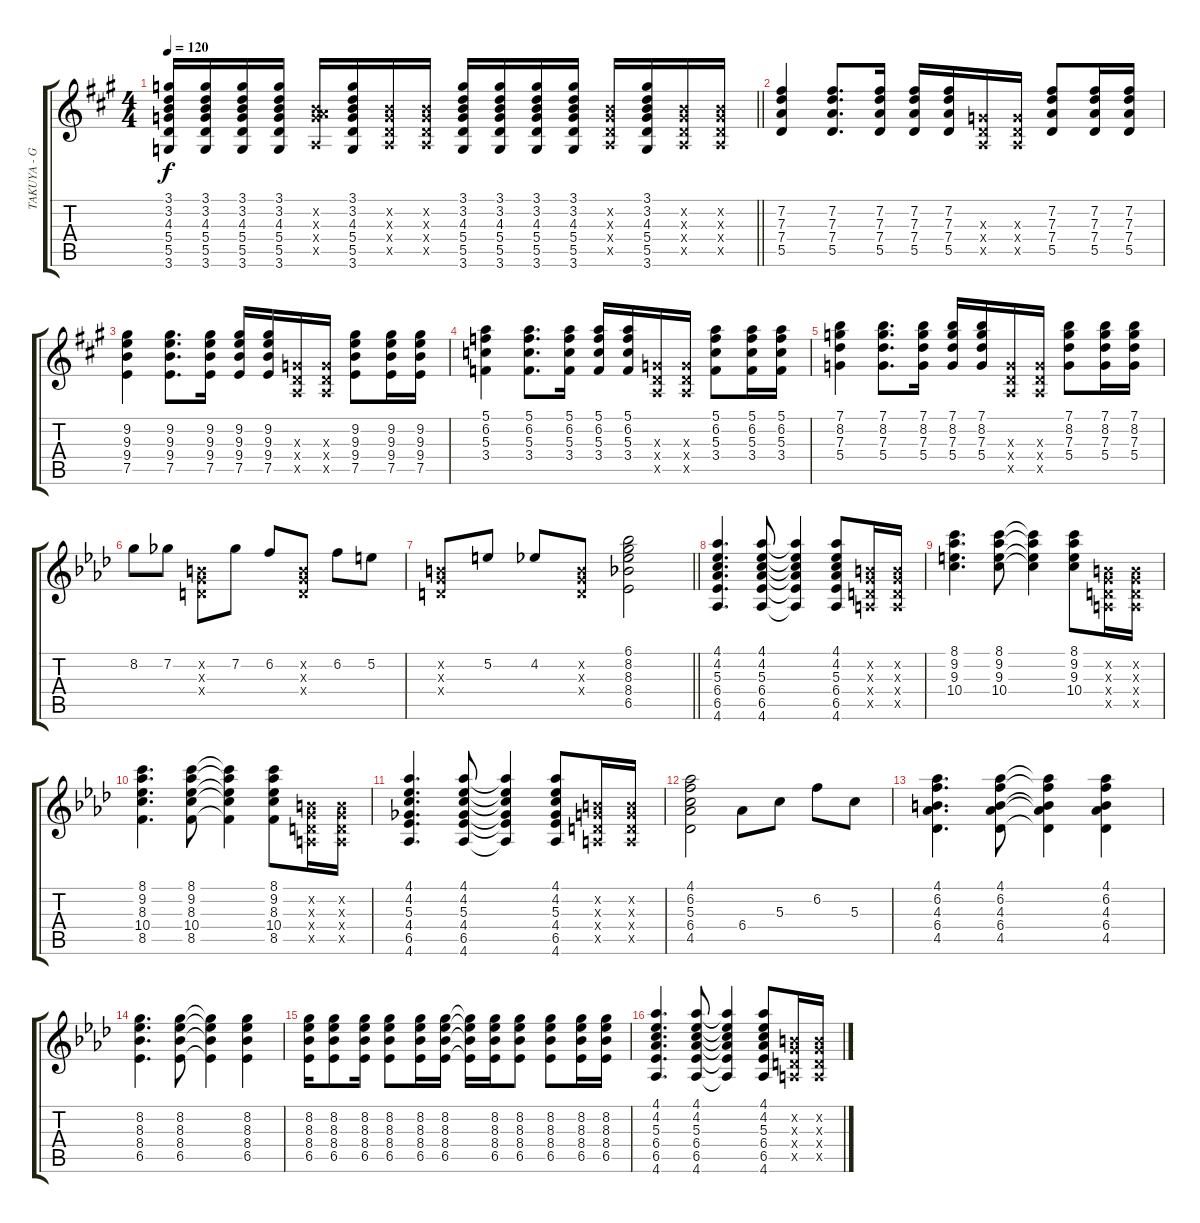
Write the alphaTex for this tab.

\track ("TAKUYA - Guitar 2" "TAKUYA - G") {instrument overdrivenguitar}
\staff {score tabs}
\tuning (E4 B3 G3 D3 A2 E2) {hide}
\ts (4 4)
\tempo 120
\clef g2
\barLineRight lightlight
\ks a
(3.1 3.2 4.3 5.4 5.5 3.6).16{dy f} (3.1 3.2 4.3 5.4 5.5 3.6).16 (3.1 3.2 4.3 5.4 5.5 3.6).16 (3.1 3.2 4.3 5.4 5.5 3.6).16 (0.2{x} 0.3{x} 7.4{x} 0.5{x}).16 (3.1 3.2 4.3 5.4 5.5 3.6).16 (0.2{x} 0.3{x} 0.4{x} 0.5{x}).16 (0.2{x} 0.3{x} 0.4{x} 0.5{x}).16 (3.1 3.2 4.3 5.4 5.5 3.6).16 (3.1 3.2 4.3 5.4 5.5 3.6).16 (3.1 3.2 4.3 5.4 5.5 3.6).16 (3.1 3.2 4.3 5.4 5.5 3.6).16 (0.2{x} 0.3{x} 0.4{x} 0.5{x}).16 (3.1 3.2 4.3 5.4 5.5 3.6).16 (0.2{x} 0.3{x} 0.4{x} 0.5{x}).16 (0.2{x} 0.3{x} 0.4{x} 0.5{x}).16 |
(7.2 7.3 7.4 5.5).4 (7.2 7.3 7.4 5.5).8{d} (7.2 7.3 7.4 5.5).16 (7.2 7.3 7.4 5.5).16 (7.2 7.3 7.4 5.5).16 (0.3{x} 0.4{x} 0.5{x}).16 (0.3{x} 0.4{x} 0.5{x}).16 (7.2 7.3 7.4 5.5).8 (7.2 7.3 7.4 5.5).16 (7.2 7.3 7.4 5.5).16 |
(9.2 9.3 9.4 7.5).4 (9.2 9.3 9.4 7.5).8{d} (9.2 9.3 9.4 7.5).16 (9.2 9.3 9.4 7.5).16 (9.2 9.3 9.4 7.5).16 (0.3{x} 0.4{x} 0.5{x}).16 (0.3{x} 0.4{x} 0.5{x}).16 (9.2 9.3 9.4 7.5).8 (9.2 9.3 9.4 7.5).16 (9.2 9.3 9.4 7.5).16 |
(5.1 6.2 5.3 3.4).4 (5.1 6.2 5.3 3.4).8{d} (5.1 6.2 5.3 3.4).16 (5.1 6.2 5.3 3.4).16 (5.1 6.2 5.3 3.4).16 (0.3{x} 0.4{x} 0.5{x}).16 (0.3{x} 0.4{x} 0.5{x}).16 (5.1 6.2 5.3 3.4).8 (5.1 6.2 5.3 3.4).16 (5.1 6.2 5.3 3.4).16 |
(7.1 8.2 7.3 5.4).4 (7.1 8.2 7.3 5.4).8{d} (7.1 8.2 7.3 5.4).16 (7.1 8.2 7.3 5.4).16 (7.1 8.2 7.3 5.4).16 (0.3{x} 0.4{x} 0.5{x}).16 (0.3{x} 0.4{x} 0.5{x}).16 (7.1 8.2 7.3 5.4).8 (7.1 8.2 7.3 5.4).16 (7.1 8.2 7.3 5.4).16 |
\ks ab
8.2.8 7.2.8 (0.2{x} 0.3{x} 0.4{x}).8 7.2.8 6.2.8 (0.2{x} 0.3{x} 0.4{x}).8 6.2.8 5.2.8 |
\barLineRight lightlight
(0.2{x} 0.3{x} 0.4{x}).8 5.2.8 4.2.8 (0.2{x} 0.3{x} 0.4{x}).8 (6.1 8.2 8.3 8.4 6.5).2 |
(4.1 4.2 5.3 6.4 6.5 4.6).4{d} (4.1 4.2 5.3 6.4 6.5 4.6).8 (4.1{t} 4.2{t} 5.3{t} 6.4{t} 6.5{t} 4.6{t}).4 (4.1 4.2 5.3 6.4 6.5 4.6).8 (0.2{x} 0.3{x} 0.4{x} 0.5{x}).16 (0.2{x} 0.3{x} 0.4{x} 0.5{x}).16 |
(8.1 9.2 9.3 10.4).4{d} (8.1 9.2 9.3 10.4).8 (8.1{t} 9.2{t} 9.3{t} 10.4{t}).4 (8.1 9.2 9.3 10.4).8 (0.2{x} 0.3{x} 0.4{x} 0.5{x}).16 (0.2{x} 0.3{x} 0.4{x} 0.5{x}).16 |
(8.1 9.2 8.3 10.4 8.5).4{d} (8.1 9.2 8.3 10.4 8.5).8 (8.1{t} 9.2{t} 8.3{t} 10.4{t} 8.5{t}).4 (8.1 9.2 8.3 10.4 8.5).8 (0.2{x} 0.3{x} 0.4{x} 0.5{x}).16 (0.2{x} 0.3{x} 0.4{x} 0.5{x}).16 |
(4.1 4.2 5.3 4.4 6.5 4.6).4{d} (4.1 4.2 5.3 4.4 6.5 4.6).8 (4.1{t} 4.2{t} 5.3{t} 4.4{t} 6.5{t} 4.6{t}).4 (4.1 4.2 5.3 4.4 6.5 4.6).8 (0.2{x} 0.3{x} 0.4{x} 0.5{x}).16 (0.2{x} 0.3{x} 0.4{x} 0.5{x}).16 |
(4.1 6.2 5.3 6.4 4.5).2 6.4.8 5.3.8 6.2.8 5.3.8 |
(4.1 6.2 4.3 6.4 4.5).4{d} (4.1 6.2 4.3 6.4 4.5).8 (4.1{t} 6.2{t} 4.3{t} 6.4{t} 4.5{t}).4 (4.1 6.2 4.3 6.4 4.5).4 |
(8.2 8.3 8.4 6.5).4{d} (8.2 8.3 8.4 6.5).8 (8.2{t} 8.3{t} 8.4{t} 6.5{t}).4 (8.2 8.3 8.4 6.5).4 |
(8.2 8.3 8.4 6.5).16 (8.2 8.3 8.4 6.5).8 (8.2 8.3 8.4 6.5).16 (8.2 8.3 8.4 6.5).8 (8.2 8.3 8.4 6.5).16 (8.2 8.3 8.4 6.5).16 (8.2{t} 8.3{t} 8.4{t} 6.5{t}).16 (8.2 8.3 8.4 6.5).16 (8.2 8.3 8.4 6.5).8 (8.2 8.3 8.4 6.5).8 (8.2 8.3 8.4 6.5).16 (8.2 8.3 8.4 6.5).16 |
(4.1 4.2 5.3 6.4 6.5 4.6).4{d} (4.1 4.2 5.3 6.4 6.5 4.6).8 (4.1{t} 4.2{t} 5.3{t} 6.4{t} 6.5{t} 4.6{t}).4 (4.1 4.2 5.3 6.4 6.5 4.6).8 (0.2{x} 0.3{x} 0.4{x} 0.5{x}).16 (0.2{x} 0.3{x} 0.4{x} 0.5{x}).16
